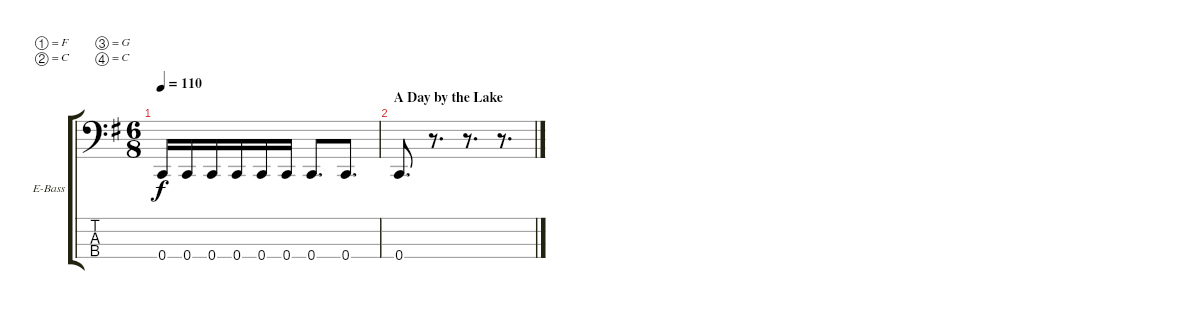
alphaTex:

\bracketExtendMode groupsimilarinstruments
\firstSystemTrackNameOrientation horizontal
\otherSystemsTrackNameOrientation horizontal
\track ("Electric Bass" "E-Bass") {instrument electricbassfinger}
\staff {score tabs}
\tuning (F2 C2 G1 C1)
\ts (6 8)
\tempo 110
\clef f4
\ks eminor
0.4.16{dy f} 0.4.16 0.4.16 0.4.16 0.4.16 0.4.16 0.4.8{d} 0.4.8{d} |
\section ("" "A Day by the Lake")
0.4.8{d} r.8{d} r.8{d} r.8{d}
